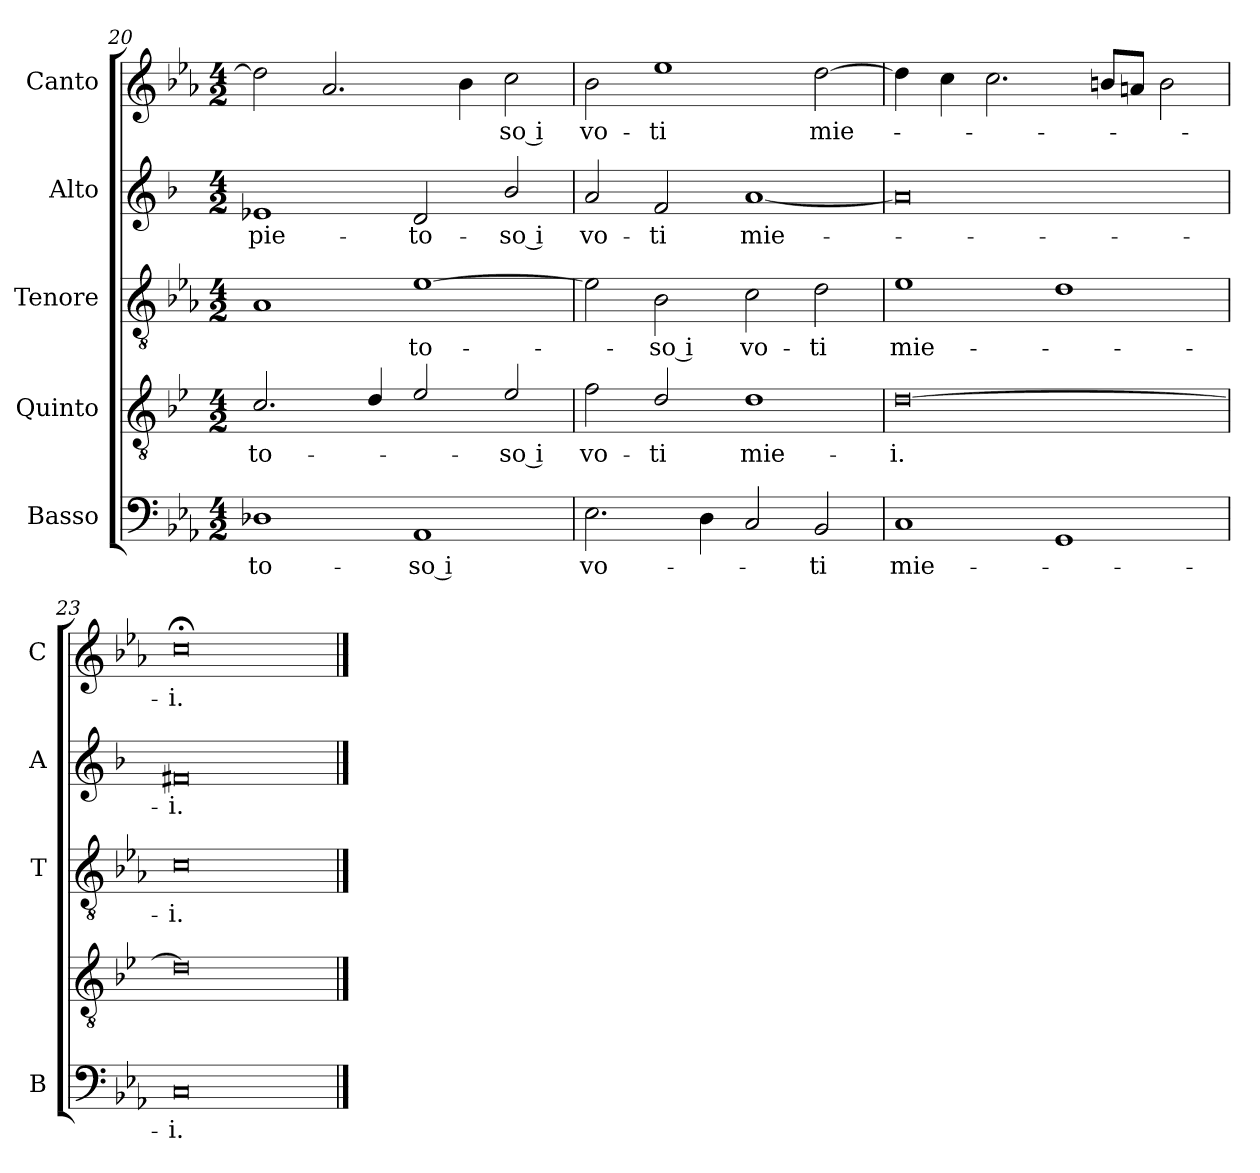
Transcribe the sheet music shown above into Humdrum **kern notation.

**kern	**text	**kern	**text	**kern	**text	**kern	**text	**kern	**text
*part5	*part5	*part4	*part4	*part3	*part3	*part2	*part2	*part1	*part1
*staff5	*staff5	*staff4	*staff4	*staff3	*staff3	*staff2	*staff2	*staff1	*staff1
*I"Basso	*	*I"Quinto	*	*I"Tenore	*	*I"Alto	*	*I"Canto	*
*I'B	*	*	*	*I'T	*	*I'A	*	*I'C	*
*clefF4	*	*clefGv2	*	*clefGv2	*	*clefG2	*	*clefG2	*
*	*	*ITrd4c7	*	*	*	*ITrd1c2	*	*	*
*k[b-e-a-]	*	*k[b-e-a-]	*	*k[b-e-a-]	*	*k[b-e-a-]	*	*k[b-e-a-]	*
*E-:	*	*E-:	*	*E-:	*	*E-:	*	*E-:	*
*M4/2	*	*M4/2	*	*M4/2	*	*M4/2	*	*M4/2	*
=20	=20	=20	=20	=20	=20	=20	=20	=20	=20
!	!LO:LY:b	!	!LO:LY:b	!	!	!	!LO:LY:b	!	!
1D-X	-to-	2.F/	-to-	1A-	.	1d-X	pie-	2dd-\]	.
.	.	.	.	.	.	.	.	2.a-/	.
.	.	4G/	.	.	.	.	.	.	.
!	!LO:LY:b	!	!	!	!LO:LY:b	!	!LO:LY:b	!	!
1AA-	-so i	2A-/	.	[1e-	-to-	2c/	-to-	.	.
.	.	.	.	.	.	.	.	4b-\	.
!	!	!	!LO:LY:b	!	!	!	!LO:LY:b	!	!LO:LY:b
.	.	2A-/	-so i	.	.	2a-/	-so i	2cc\	-so i
=21	=21	=21	=21	=21	=21	=21	=21	=21	=21
!	!LO:LY:b	!	!LO:LY:b	!	!	!	!LO:LY:b	!	!LO:LY:b
2.E-\	vo-	2B-\	vo-	2e-\]	.	2g/	vo-	2b-\	vo-
!	!	!	!LO:LY:b	!	!LO:LY:b	!	!LO:LY:b	!	!LO:LY:b
.	.	2G/	-ti	2B-\	-so i	2e-/	-ti	1ee-	-ti
4D\	.	.	.	.	.	.	.	.	.
!	!	!	!LO:LY:b	!	!LO:LY:b	!	!LO:LY:b	!	!
2C/	.	1G	mie-	2c\	vo-	[1g	mie-	.	.
!	!LO:LY:b	!	!	!	!LO:LY:b	!	!	!	!LO:LY:b
2BB-/	-ti	.	.	2d\	-ti	.	.	[2dd\	mie-
=22	=22	=22	=22	=22	=22	=22	=22	=22	=22
!	!LO:LY:b	!	!LO:LY:b	!	!LO:LY:b	!	!	!	!
1C	mie-	[0G	-i.	1e-	mie-	0g]	.	4dd\]	.
.	.	.	.	.	.	.	.	4cc\	.
.	.	.	.	.	.	.	.	2.cc\	.
1GG	.	.	.	1d	.	.	.	.	.
.	.	.	.	.	.	.	.	8bn/L	.
.	.	.	.	.	.	.	.	8an/J	.
.	.	.	.	.	.	.	.	2b\	.
=23	=23	=23	=23	=23	=23	=23	=23	=23	=23
!	!LO:LY:b	!	!	!	!LO:LY:b	!	!LO:LY:b	!	!LO:LY:b
0C	-i.	0G]	.	0c	-i.	0en	-i.	0cc;<	-i.
==	==	==	==	==	==	==	==	==	==
*-	*-	*-	*-	*-	*-	*-	*-	*-	*-
